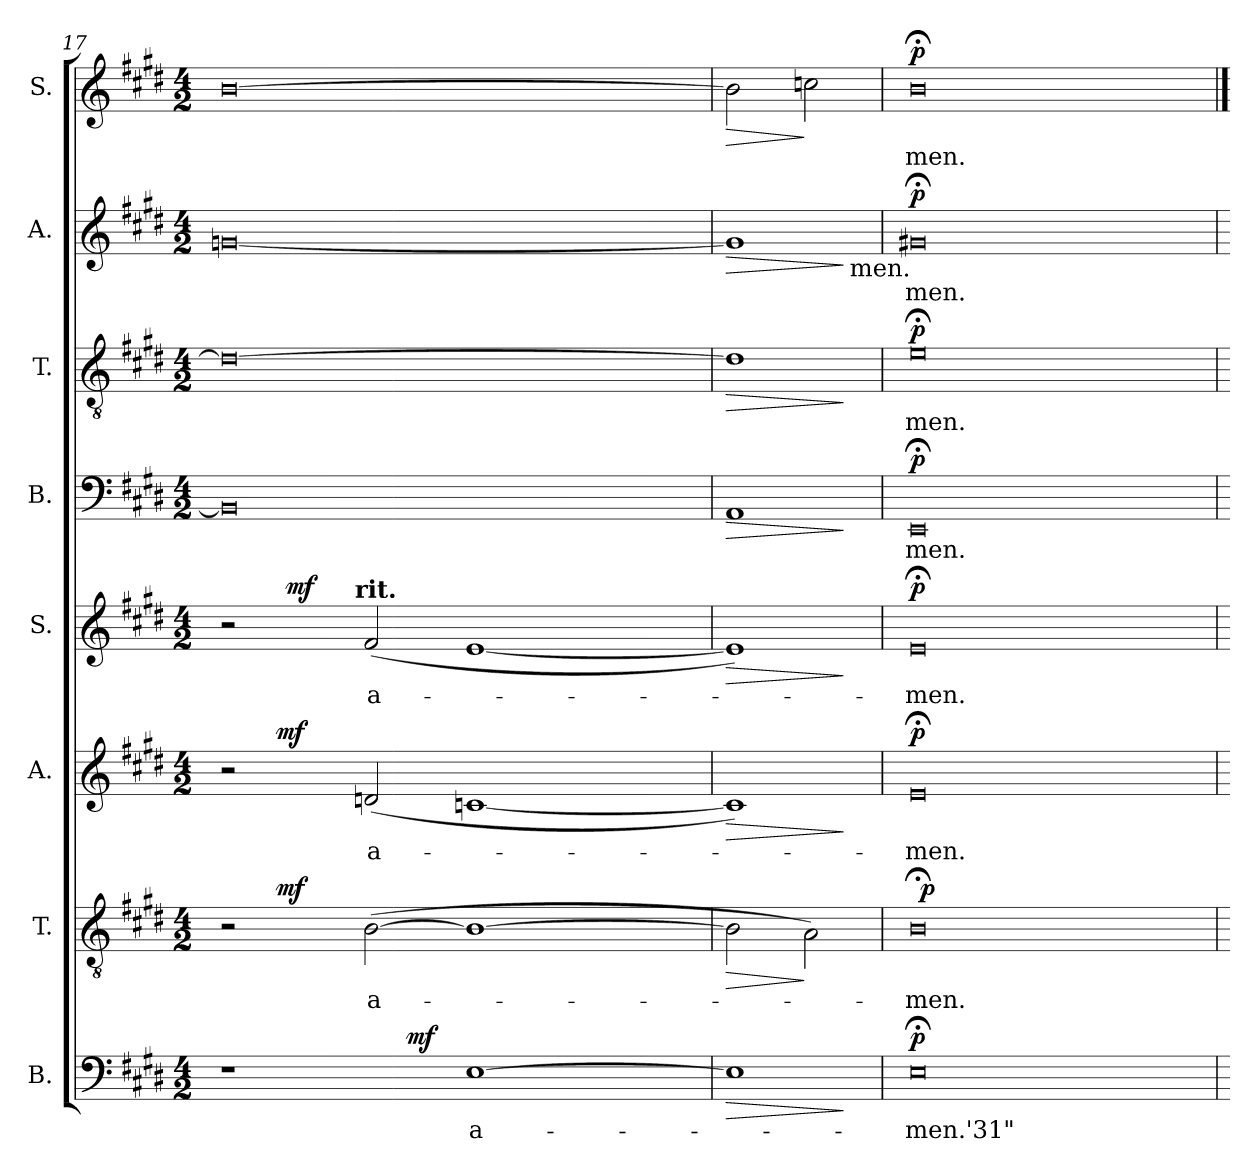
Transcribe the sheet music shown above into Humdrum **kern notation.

**kern	**text	**dynam	**kern	**text	**dynam	**kern	**text	**dynam	**kern	**text	**dynam	**kern	**text	**dynam	**kern	**text	**dynam	**kern	**text	**dynam	**kern	**text	**dynam
*part8	*part8	*part8	*part7	*part7	*part7	*part6	*part6	*part6	*part5	*part5	*part5	*part4	*part4	*part4	*part3	*part3	*part3	*part2	*part2	*part2	*part1	*part1	*part1
*staff8	*staff8	*staff8	*staff7	*staff7	*staff7	*staff6	*staff6	*staff6	*staff5	*staff5	*staff5	*staff4	*staff4	*staff4	*staff3	*staff3	*staff3	*staff2	*staff2	*staff2	*staff1	*staff1	*staff1
*I"B.	*	*	*I"T.	*	*	*I"A.	*	*	*I"S.	*	*	*I"B.	*	*	*I"T.	*	*	*I"A.	*	*	*I"S.	*	*
*clefF4	*	*	*clefGv2	*	*	*clefG2	*	*	*clefG2	*	*	*clefF4	*	*	*clefGv2	*	*	*clefG2	*	*	*clefG2	*	*
*k[f#c#g#d#]	*	*	*k[f#c#g#d#]	*	*	*k[f#c#g#d#]	*	*	*k[f#c#g#d#]	*	*	*k[f#c#g#d#]	*	*	*k[f#c#g#d#]	*	*	*k[f#c#g#d#]	*	*	*k[f#c#g#d#]	*	*
*E:	*	*	*E:	*	*	*E:	*	*	*E:	*	*	*E:	*	*	*E:	*	*	*E:	*	*	*E:	*	*
*M4/2	*	*	*M4/2	*	*	*M4/2	*	*	*M4/2	*	*	*M4/2	*	*	*M4/2	*	*	*M4/2	*	*	*M4/2	*	*
=17	=17	=17	=17	=17	=17	=17	=17	=17	=17	=17	=17	=17	=17	=17	=17	=17	=17	=17	=17	=17	=17	=17	=17
*^	*	*	*^	*	*	*^	*	*	*^	*	*	*	*	*	*	*	*	*	*	*	*	*	*
*	*	*	*	*	*	*	*	*	*	*	*	*	*^	*	*	*	*	*	*	*	*	*	*	*	*	*	*
1r	2ryy	.	.	2r	8.ryy	.	.	2r	8.ryy	.	.	2r	8ryy	4ryy	.	.	0BB]	.	.	0dn_>	.	.	[<0gn	.	.	[>0b	.	.
.	.	.	.	.	.	.	.	.	.	.	.	.	16ryy	.	.	.	.	.	.	.	.	.	.	.	.	.	.	.
!	!	!	!	!	!	!	!LO:DY:a	!	!	!	!LO:DY:a	!	!	!	!	!	!	!	!	!	!	!	!	!	!	!	!	!
.	.	.	.	.	1ryy	.	mf	.	1ryy	.	mf	.	64ryy	.	.	.	.	.	.	.	.	.	.	.	.	.	.	.
!	!	!	!	!	!	!	!	!	!	!	!	!	!	!	!	!LO:DY:a	!	!	!	!	!	!	!	!	!	!	!	!
.	.	.	.	.	.	.	.	.	.	.	.	.	1ryy	.	.	mf	.	.	.	.	.	.	.	.	.	.	.	.
.	.	.	.	.	.	.	.	.	.	.	.	.	.	8...ryy	.	.	.	.	.	.	.	.	.	.	.	.	.	.
!	!	!	!	!	!	!	!	!	!	!	!	!	!	!LO:TX:a:B:t=rit.	!	!	!	!	!	!	!	!	!	!	!	!	!	!
.	.	.	.	.	.	.	.	.	.	.	.	.	.	1ryy	.	.	.	.	.	.	.	.	.	.	.	.	.	.
!	!	!	!	!	!	!LO:LY:b:cj	!	!	!	!LO:LY:b:cj	!	!	!	!	!LO:LY:b:cj	!	!	!	!	!	!	!	!	!	!	!	!	!
.	8.ryy	.	.	(>[>2B\	.	a-	.	(<2dn/	.	a-	.	(<2f#/	.	.	a-	.	.	.	.	.	.	.	.	.	.	.	.	.
!	!	!	!LO:DY:a	!	!	!	!	!	!	!	!	!	!	!	!	!	!	!	!	!	!	!	!	!	!	!	!	!
.	1ryy	.	mf	.	.	.	.	.	.	.	.	.	.	.	.	.	.	.	.	.	.	.	.	.	.	.	.	.
!	!	!LO:LY:b:rj	!	!	!	!	!	!	!	!	!	!	!	!	!	!	!	!	!	!	!	!	!	!	!	!	!	!
[>1E	.	a-	.	1B_>	.	.	.	[<1cn	.	.	.	[<1e	.	.	.	.	.	.	.	.	.	.	.	.	.	.	.	.
.	.	.	.	.	2ryy	.	.	.	2ryy	.	.	.	.	.	.	.	.	.	.	.	.	.	.	.	.	.	.	.
.	.	.	.	.	.	.	.	.	.	.	.	.	2ryy	.	.	.	.	.	.	.	.	.	.	.	.	.	.	.
.	.	.	.	.	.	.	.	.	.	.	.	.	.	2ryy	.	.	.	.	.	.	.	.	.	.	.	.	.	.
.	4ryy	.	.	.	4ryy	.	.	.	4ryy	.	.	.	.	.	.	.	.	.	.	.	.	.	.	.	.	.	.	.
.	.	.	.	.	.	.	.	.	.	.	.	.	4ryy	.	.	.	.	.	.	.	.	.	.	.	.	.	.	.
.	16ryy	.	.	.	16ryy	.	.	.	16ryy	.	.	.	.	.	.	.	.	.	.	.	.	.	.	.	.	.	.	.
.	.	.	.	.	.	.	.	.	.	.	.	.	32.ryy	.	.	.	.	.	.	.	.	.	.	.	.	.	.	.
.	.	.	.	.	.	.	.	.	.	.	.	.	.	64ryy	.	.	.	.	.	.	.	.	.	.	.	.	.	.
=18	=18	=18	=18	=18	=18	=18	=18	=18	=18	=18	=18	=18	=18	=18	=18	=18	=18	=18	=18	=18	=18	=18	=18	=18	=18	=18	=18	=18
!	!	!	!LO:HP:b	!	!	!	!LO:HP:b	!	!	!	!LO:HP:b	!	!	!	!	!LO:HP:b	!	!	!LO:HP:b	!	!	!LO:HP:b	!	!	!LO:HP:b	!	!	!LO:HP:b
*v	*v	*	*	*	*	*	*	*v	*v	*	*	*v	*v	*v	*	*	*	*	*	*	*	*	*	*	*	*	*	*
*	*	*	*v	*v	*	*	*	*	*	*	*	*	*	*	*	*	*	*	*	*	*	*	*	*
1E]	.	>	2B\]	.	>	1c])	.	>	1e])	.	>	1AA	.	>	1d]	.	>	1g]	.	>	2b\]	.	>
.	.	.	2A\)	.	]	.	.	.	.	.	.	.	.	.	.	.	.	.	.	.	2ccn\	.	]
.	.	]	.	.	.	.	.	]	.	.	]	.	.	]	.	.	]	.	.	]	.	.	.
=19	=19	=19	=19	=19	=19	=19	=19	=19	=19	=19	=19	=19	=19	=19	=19	=19	=19	=19	=19	=19	=19	=19	=19
!	!LO:LY:b:cj	!LO:DY:a	!	!LO:LY:b:cj	!	!	!LO:LY:b:cj	!LO:DY:a	!	!LO:LY:b:cj	!LO:DY:a	!	!LO:LY:b:cj	!LO:DY:a	!	!LO:LY:b:cj	!LO:DY:a	!	!LO:LY:a:cj	!LO:DY:a	!	!LO:LY:b:cj	!LO:DY:a
*	*	*	*^	*	*	*	*	*	*	*	*	*	*	*	*	*	*	*	*	*	*	*	*
0E;<	-men.'31"	p	0B;<	64ryy	-men.	.	0e;<	-men.	p	0e;<	-men.	p	0EE;<	-men.	p	0e;<	-men.	p	0g#X;<	-men.	p	0b;<	-men.	p
!	!	!	!	!	!	!LO:DY:a	!	!	!	!	!	!	!	!	!	!	!	!	!	!	!	!	!	!
.	.	.	.	1ryy	.	p	.	.	.	.	.	.	.	.	.	.	.	.	.	.	.	.	.	.
.	.	.	.	2ryy	.	.	.	.	.	.	.	.	.	.	.	.	.	.	.	.	.	.	.	.
.	.	.	.	4ryy	.	.	.	.	.	.	.	.	.	.	.	.	.	.	.	.	.	.	.	.
.	.	.	.	8...ryy	.	.	.	.	.	.	.	.	.	.	.	.	.	.	.	.	.	.	.	.
!	!	!	!	!	!	!	!	!	!	!	!	!	!	!	!	!	!	!	!LO:TX:b:t=men.	!	!	!	!	!
*	*	*	*v	*v	*	*	*	*	*	*	*	*	*	*	*	*	*	*	*	*	*	*	*	*
=	==	==	=	==	==	=	==	==	=	==	==	=	==	==	=	==	==	=	==	==	==	==	==
*-	*-	*-	*-	*-	*-	*-	*-	*-	*-	*-	*-	*-	*-	*-	*-	*-	*-	*-	*-	*-	*-	*-	*-
